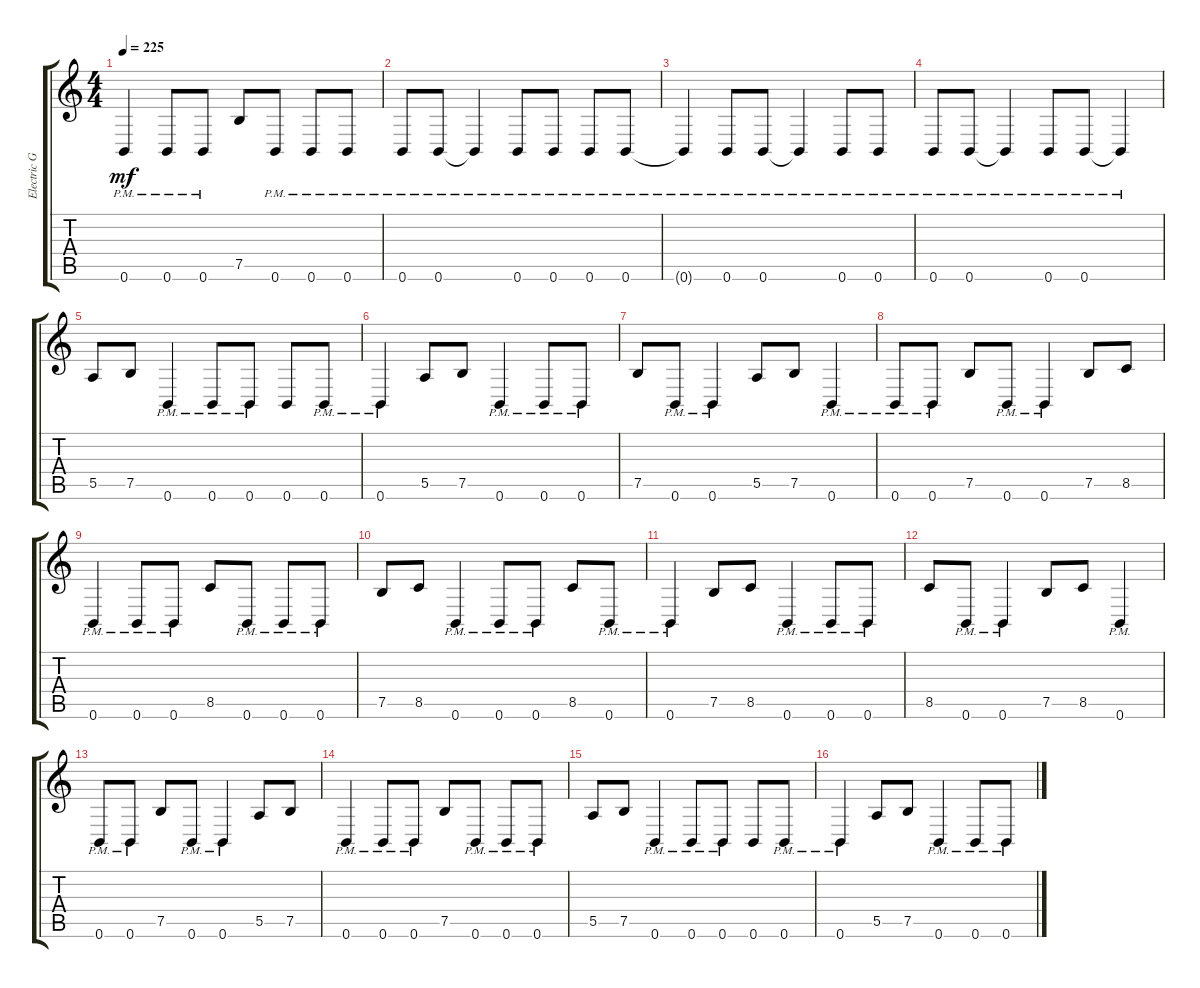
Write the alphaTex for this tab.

\track ("Electric Guitar" "Electric G") {instrument distortionguitar}
\staff {score tabs}
\tuning (B3 Gb3 D3 A2 E2 B1) {hide}
\ts (4 4)
\tempo 225
\clef g2
\ks c
0.6{pm}.4{dy mf} 0.6{pm}.8 0.6{pm}.8 7.5.8 0.6{pm}.8 0.6{pm}.8 0.6{pm}.8 |
0.6{pm}.8 0.6{pm}.8 0.6{pm t}.4 0.6{pm}.8 0.6{pm}.8 0.6{pm}.8 0.6{pm}.8 |
0.6{pm t}.4 0.6{pm}.8 0.6{pm}.8 0.6{pm t}.4 0.6{pm}.8 0.6{pm}.8 |
0.6{pm}.8 0.6{pm}.8 0.6{pm t}.4 0.6{pm}.8 0.6{pm}.8 0.6{pm t}.4 |
5.5.8 7.5.8 0.6{pm}.4 0.6{pm}.8 0.6{pm}.8 0.6.8 0.6{pm}.8 |
0.6{pm}.4 5.5.8 7.5.8 0.6{pm}.4 0.6{pm}.8 0.6{pm}.8 |
7.5.8 0.6{pm}.8 0.6{pm}.4 5.5.8 7.5.8 0.6{pm}.4 |
0.6{pm}.8 0.6{pm}.8 7.5.8 0.6{pm}.8 0.6{pm}.4 7.5.8 8.5.8 |
0.6{pm}.4 0.6{pm}.8 0.6{pm}.8 8.5.8 0.6{pm}.8 0.6{pm}.8 0.6{pm}.8 |
7.5.8 8.5.8 0.6{pm}.4 0.6{pm}.8 0.6{pm}.8 8.5.8 0.6{pm}.8 |
0.6{pm}.4 7.5.8 8.5.8 0.6{pm}.4 0.6{pm}.8 0.6{pm}.8 |
8.5.8 0.6{pm}.8 0.6{pm}.4 7.5.8 8.5.8 0.6{pm}.4 |
0.6{pm}.8 0.6{pm}.8 7.5.8 0.6{pm}.8 0.6{pm}.4 5.5.8 7.5.8 |
0.6{pm}.4 0.6{pm}.8 0.6{pm}.8 7.5.8 0.6{pm}.8 0.6{pm}.8 0.6{pm}.8 |
5.5.8 7.5.8 0.6{pm}.4 0.6{pm}.8 0.6{pm}.8 0.6.8 0.6{pm}.8 |
0.6{pm}.4 5.5.8 7.5.8 0.6{pm}.4 0.6{pm}.8 0.6{pm}.8
